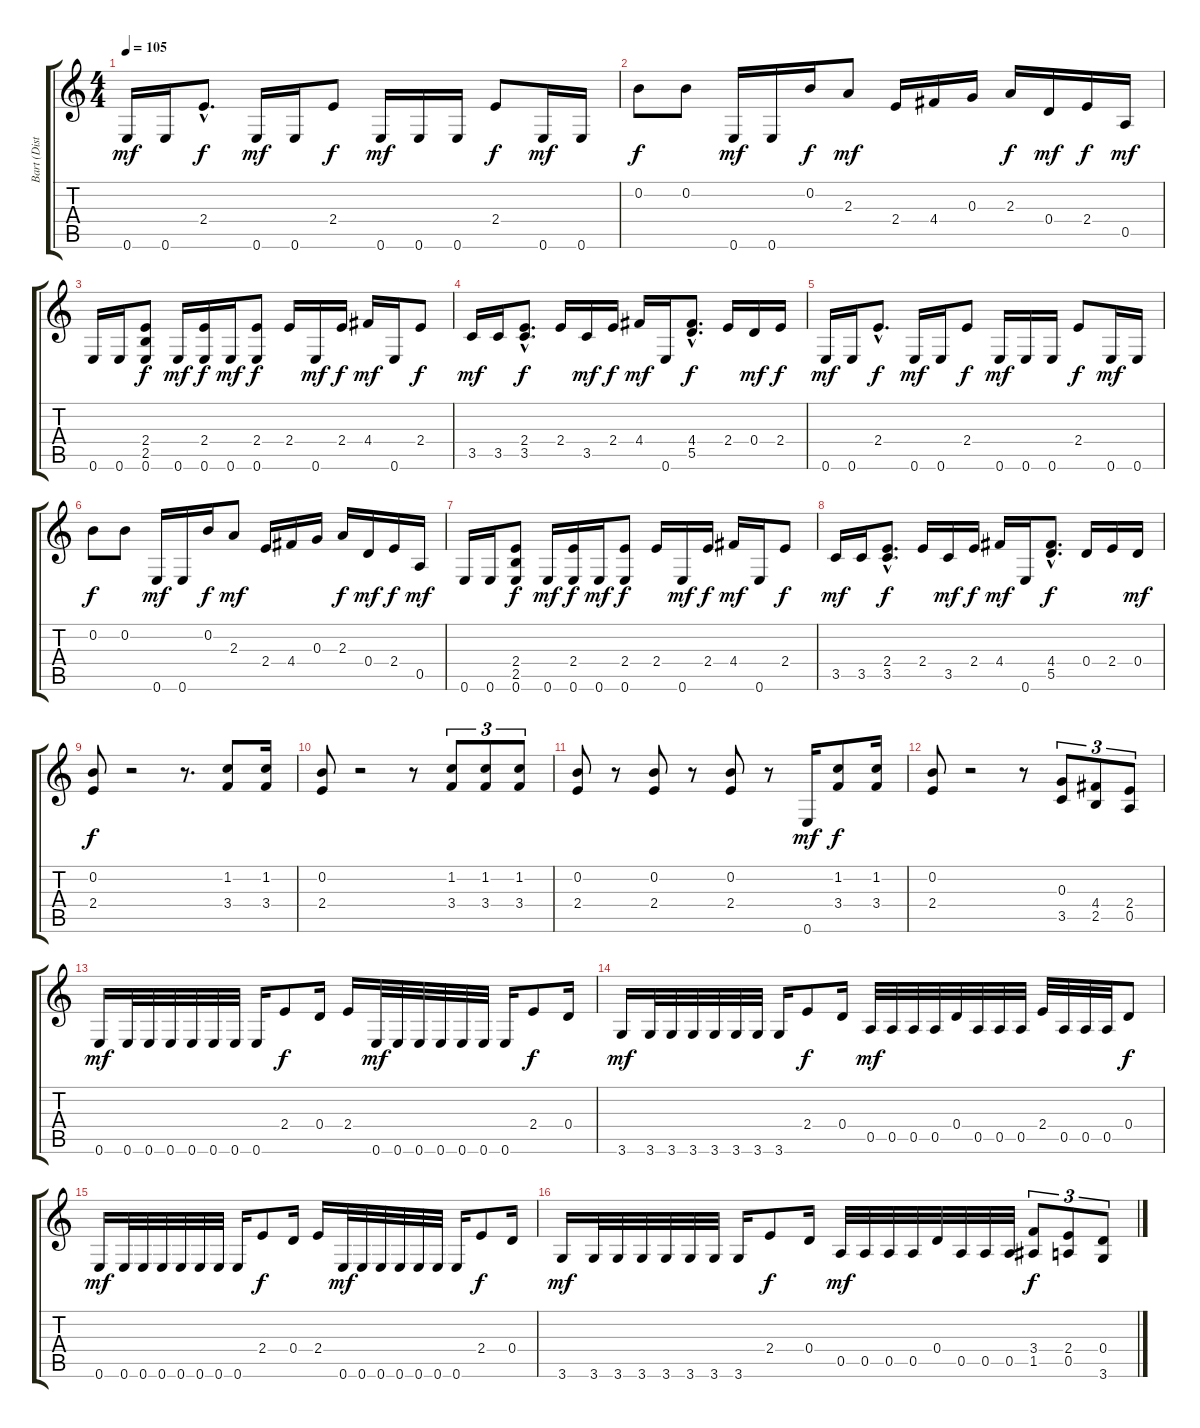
\track ("Bart (Distortion)" "Bart (Dist") {instrument distortionguitar}
\staff {score tabs}
\tuning (E4 B3 G3 D3 A2 E2) {hide}
\ts (4 4)
\tempo 105
\clef g2
\ks c
0.6.16{dy mf} 0.6.16 2.4{hac}.8{d dy f} 0.6.16{dy mf} 0.6.16 2.4.8{dy f} 0.6.16{dy mf} 0.6.16 0.6.16 2.4.8{dy f} 0.6.16{dy mf} 0.6.16 |
0.2.8{dy f} 0.2.8 0.6.16{dy mf} 0.6.16 0.2.16{dy f} 2.3.8{dy mf} 2.4.16 4.4.16 0.3.16 2.3.16{dy f} 0.4.16{dy mf} 2.4.16{dy f} 0.5.16{dy mf} |
0.6.16 0.6.16 (2.4 2.5 0.6).8{dy f} 0.6.16{dy mf} (2.4 0.6).16{dy f} 0.6.16{dy mf} (2.4 0.6).8{dy f} 2.4.16 0.6.16{dy mf} 2.4.16{dy f} 4.4.16{dy mf} 0.6.16 2.4.8{dy f} |
3.5.16{dy mf} 3.5.16 (2.4{hac} 3.5{hac}).8{d dy f} 2.4.16 3.5.16{dy mf} 2.4.16{dy f} 4.4.16{dy mf} 0.6.16 (4.4{hac} 5.5{hac}).8{d dy f} 2.4.16 0.4.16{dy mf} 2.4.16{dy f} |
0.6.16{dy mf} 0.6.16 2.4{hac}.8{d dy f} 0.6.16{dy mf} 0.6.16 2.4.8{dy f} 0.6.16{dy mf} 0.6.16 0.6.16 2.4.8{dy f} 0.6.16{dy mf} 0.6.16 |
0.2.8{dy f} 0.2.8 0.6.16{dy mf} 0.6.16 0.2.16{dy f} 2.3.8{dy mf} 2.4.16 4.4.16 0.3.16 2.3.16{dy f} 0.4.16{dy mf} 2.4.16{dy f} 0.5.16{dy mf} |
0.6.16 0.6.16 (2.4 2.5 0.6).8{dy f} 0.6.16{dy mf} (2.4 0.6).16{dy f} 0.6.16{dy mf} (2.4 0.6).8{dy f} 2.4.16 0.6.16{dy mf} 2.4.16{dy f} 4.4.16{dy mf} 0.6.16 2.4.8{dy f} |
3.5.16{dy mf} 3.5.16 (2.4{hac} 3.5{hac}).8{d dy f} 2.4.16 3.5.16{dy mf} 2.4.16{dy f} 4.4.16{dy mf} 0.6.16 (4.4{hac} 5.5{hac}).8{d dy f} 0.4.16 2.4.16 0.4.16{dy mf} |
(0.2 2.4).8{dy f} r.2 r.8{d} (1.2 3.4).8 (1.2 3.4).16 |
(0.2 2.4).8 r.2 r.8 (1.2 3.4).8{tu (3 2)} (1.2 3.4).8{tu (3 2)} (1.2 3.4).8{tu (3 2)} |
(0.2 2.4).8 r.8 (0.2 2.4).8 r.8 (0.2 2.4).8 r.8 0.6.16{dy mf} (1.2 3.4).8{dy f} (1.2 3.4).16 |
(0.2 2.4).8 r.2 r.8 (0.3 3.5).8{tu (3 2)} (4.4 2.5).8{tu (3 2)} (2.4 0.5).8{tu (3 2)} |
0.6.16{dy mf} 0.6.32 0.6.32 0.6.32 0.6.32 0.6.32 0.6.32 0.6.16 2.4.8{dy f} 0.4.16 2.4.16 0.6.32{dy mf} 0.6.32 0.6.32 0.6.32 0.6.32 0.6.32 0.6.16 2.4.8{dy f} 0.4.16 |
3.6.16{dy mf} 3.6.32 3.6.32 3.6.32 3.6.32 3.6.32 3.6.32 3.6.16 2.4.8{dy f} 0.4.16 0.5.32{dy mf} 0.5.32 0.5.32 0.5.32 0.4.32 0.5.32 0.5.32 0.5.32 2.4.32 0.5.32 0.5.32 0.5.32 0.4.8{dy f} |
0.6.16{dy mf} 0.6.32 0.6.32 0.6.32 0.6.32 0.6.32 0.6.32 0.6.16 2.4.8{dy f} 0.4.16 2.4.16 0.6.32{dy mf} 0.6.32 0.6.32 0.6.32 0.6.32 0.6.32 0.6.16 2.4.8{dy f} 0.4.16 |
3.6.16{dy mf} 3.6.32 3.6.32 3.6.32 3.6.32 3.6.32 3.6.32 3.6.16 2.4.8{dy f} 0.4.16 0.5.32{dy mf} 0.5.32 0.5.32 0.5.32 0.4.32 0.5.32 0.5.32 0.5.32 (3.4 1.5).8{tu (3 2) dy f} (2.4 0.5).8{tu (3 2)} (0.4 3.6).8{tu (3 2)}
